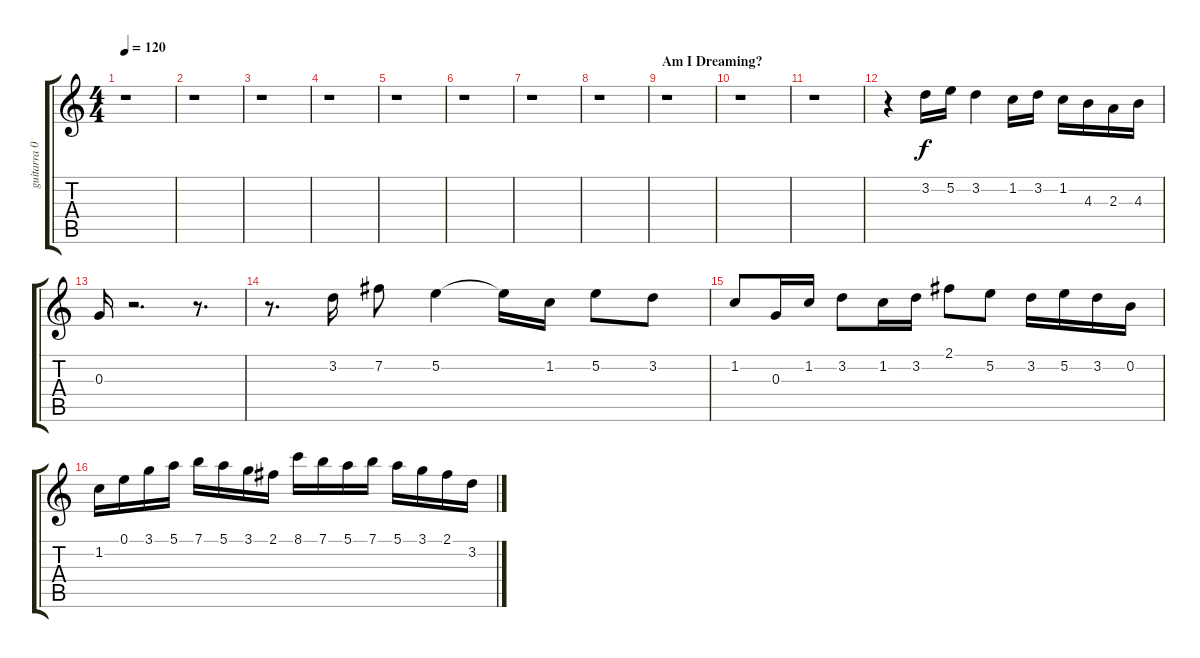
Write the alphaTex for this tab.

\track ("guitarra 01" "guitarra 0") {instrument electricguitarclean}
\staff {score tabs}
\tuning (E4 B3 G3 D3 A2 E2) {hide}
\ts (4 4)
\tempo 120
\clef g2
\ks c
r.1{dy f} |
r.1 |
r.1 |
r.1 |
r.1 |
r.1 |
r.1 |
r.1 |
\section ("" "Am I Dreaming?")
r.1 |
r.1 |
r.1 |
r.4 3.2.16{instrument distortionguitar} 5.2.16 3.2.4 1.2.16 3.2.16 1.2.16 4.3.16 2.3.16 4.3.16 |
0.3.16 r.2{d} r.8{d} |
r.8{d} 3.2.16 7.2.8 5.2.4 5.2{t}.16 1.2.16 5.2.8 3.2.8 |
1.2.8 0.3.16 1.2.16 3.2.8 1.2.16 3.2.16 2.1.8 5.2.8 3.2.16 5.2.16 3.2.16 0.2.16 |
1.2.16 0.1.16 3.1.16 5.1.16 7.1.16 5.1.16 3.1.16 2.1.16 8.1.16 7.1.16 5.1.16 7.1.16 5.1.16 3.1.16 2.1.16 3.2.16
